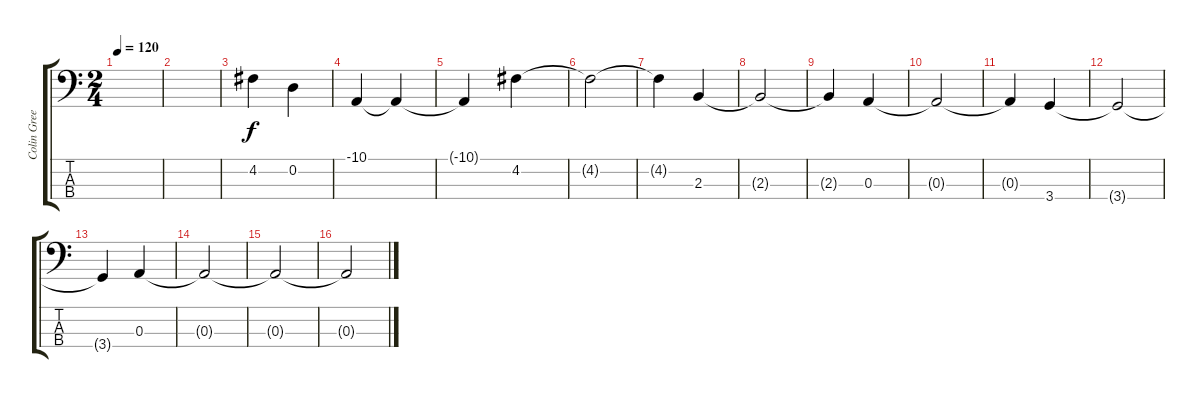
\track ("Colin Greenwood (Bass)" "Colin Gree") {instrument electricbasspick}
\staff {score tabs}
\tuning (G2 D2 A1 E1) {hide}
\ts (2 4)
\tempo 120
\clef f4
\ks c
|
|
4.2.4 0.2.4 |
-10.1.4 -10.1{t}.4 |
-10.1{t}.4 4.2.4 |
4.2{t}.2 |
4.2{t}.4 2.3.4 |
2.3{t}.2 |
2.3{t}.4 0.3.4 |
0.3{t}.2 |
0.3{t}.4 3.4.4 |
3.4{t}.2 |
3.4{t}.4 0.3.4 |
0.3{t}.2 |
0.3{t}.2 |
0.3{t}.2
